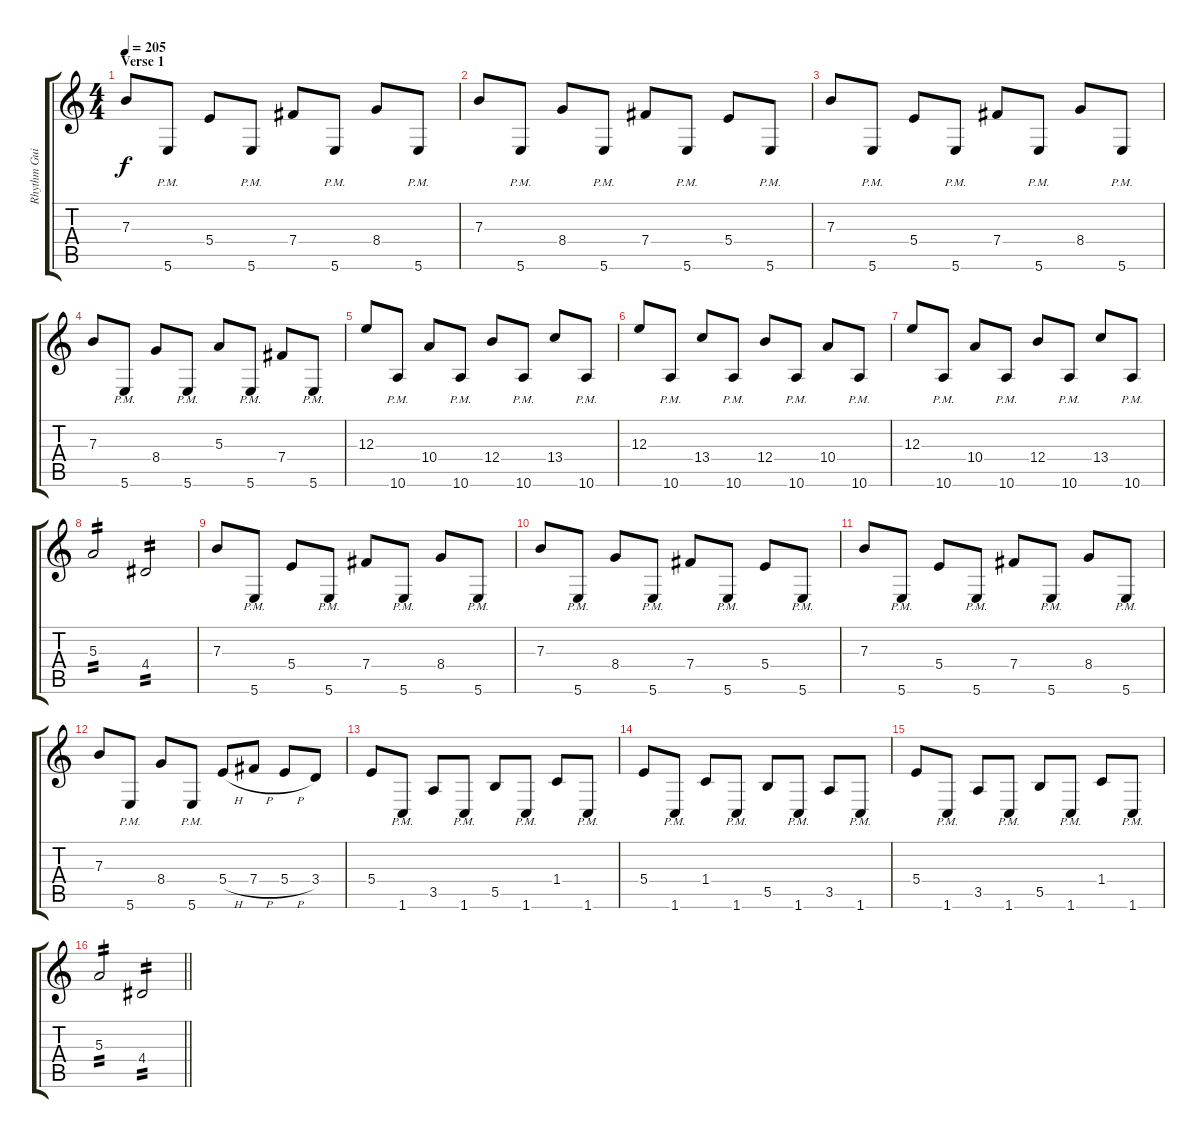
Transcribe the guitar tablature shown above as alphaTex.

\track ("Rhythm Guitar 1" "Rhythm Gui") {instrument distortionguitar}
\staff {score tabs}
\tuning (Db4 Ab3 E3 B2 Gb2 B1) {hide}
\ts (4 4)
\section ("" "Verse 1")
\tempo 205
\clef g2
\ks c
7.3.8{dy f} 5.6{pm}.8 5.4.8 5.6{pm}.8 7.4.8 5.6{pm}.8 8.4.8 5.6{pm}.8 |
7.3.8 5.6{pm}.8 8.4.8 5.6{pm}.8 7.4.8 5.6{pm}.8 5.4.8 5.6{pm}.8 |
7.3.8 5.6{pm}.8 5.4.8 5.6{pm}.8 7.4.8 5.6{pm}.8 8.4.8 5.6{pm}.8 |
7.3.8 5.6{pm}.8 8.4.8 5.6{pm}.8 5.3.8 5.6{pm}.8 7.4.8 5.6{pm}.8 |
12.3.8 10.6{pm}.8 10.4.8 10.6{pm}.8 12.4.8 10.6{pm}.8 13.4.8 10.6{pm}.8 |
12.3.8 10.6{pm}.8 13.4.8 10.6{pm}.8 12.4.8 10.6{pm}.8 10.4.8 10.6{pm}.8 |
12.3.8 10.6{pm}.8 10.4.8 10.6{pm}.8 12.4.8 10.6{pm}.8 13.4.8 10.6{pm}.8 |
5.3.2{tp 2} 4.4.2{tp 2} |
7.3.8 5.6{pm}.8 5.4.8 5.6{pm}.8 7.4.8 5.6{pm}.8 8.4.8 5.6{pm}.8 |
7.3.8 5.6{pm}.8 8.4.8 5.6{pm}.8 7.4.8 5.6{pm}.8 5.4.8 5.6{pm}.8 |
7.3.8 5.6{pm}.8 5.4.8 5.6{pm}.8 7.4.8 5.6{pm}.8 8.4.8 5.6{pm}.8 |
7.3.8 5.6{pm}.8 8.4.8 5.6{pm}.8 5.4{h}.8 7.4{h}.8 5.4{h}.8 3.4.8 |
5.4.8 1.6{pm}.8 3.5.8 1.6{pm}.8 5.5.8 1.6{pm}.8 1.4.8 1.6{pm}.8 |
5.4.8 1.6{pm}.8 1.4.8 1.6{pm}.8 5.5.8 1.6{pm}.8 3.5.8 1.6{pm}.8 |
5.4.8 1.6{pm}.8 3.5.8 1.6{pm}.8 5.5.8 1.6{pm}.8 1.4.8 1.6{pm}.8 |
\barLineRight lightlight
5.3.2{tp 2} 4.4.2{tp 2}
